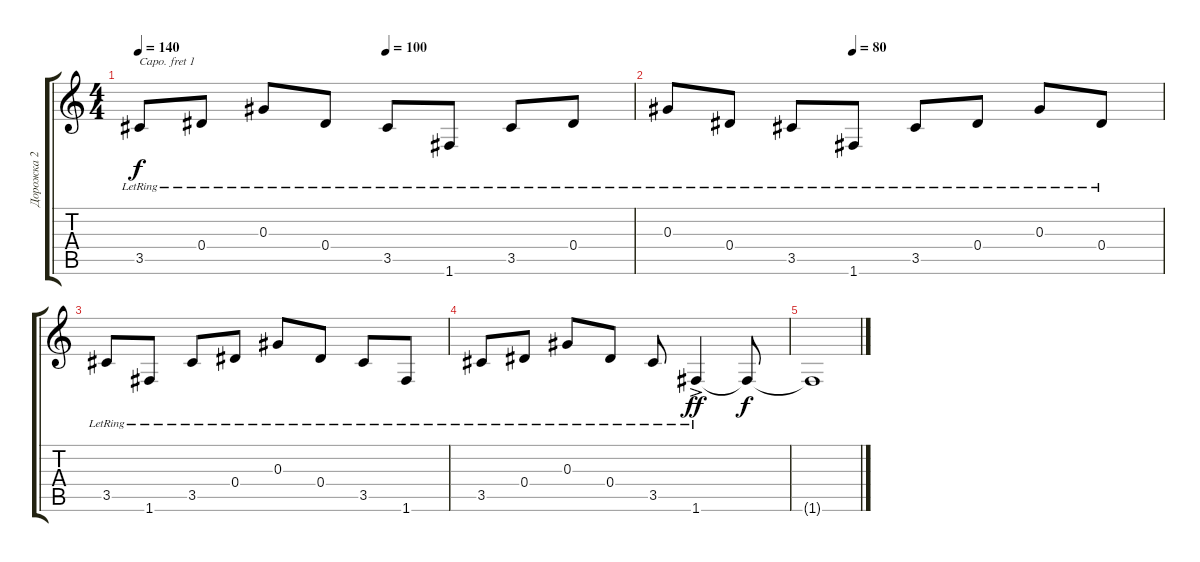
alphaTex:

\track ("Дорожка 2" "Дорожка 2") {instrument acousticguitarsteel}
\staff {score tabs}
\capo 1
\tuning (E4 B3 G3 D3 A2 E2) {hide}
\ts (4 4)
\tempo 140
\tempo (100 0.5)
\clef g2
\ks c
3.5{lr}.8{dy f} 0.4{lr}.8 0.3{lr}.8 0.4{lr}.8 3.5{lr}.8 1.6{lr}.8 3.5{lr}.8 0.4{lr}.8 |
\tempo (80 0.375)
0.3{lr}.8 0.4{lr}.8 3.5{lr}.8 1.6{lr}.8 3.5{lr}.8 0.4{lr}.8 0.3{lr}.8 0.4{lr}.8 |
3.5{lr}.8 1.6{lr}.8 3.5{lr}.8 0.4{lr}.8 0.3{lr}.8 0.4{lr}.8 3.5{lr}.8 1.6{lr}.8 |
3.5{lr}.8 0.4{lr}.8 0.3{lr}.8 0.4{lr}.8 3.5{lr}.8 1.6{ac lr}.4{dy ff} 1.6{t}.8{dy f} |
1.6{t}.1
